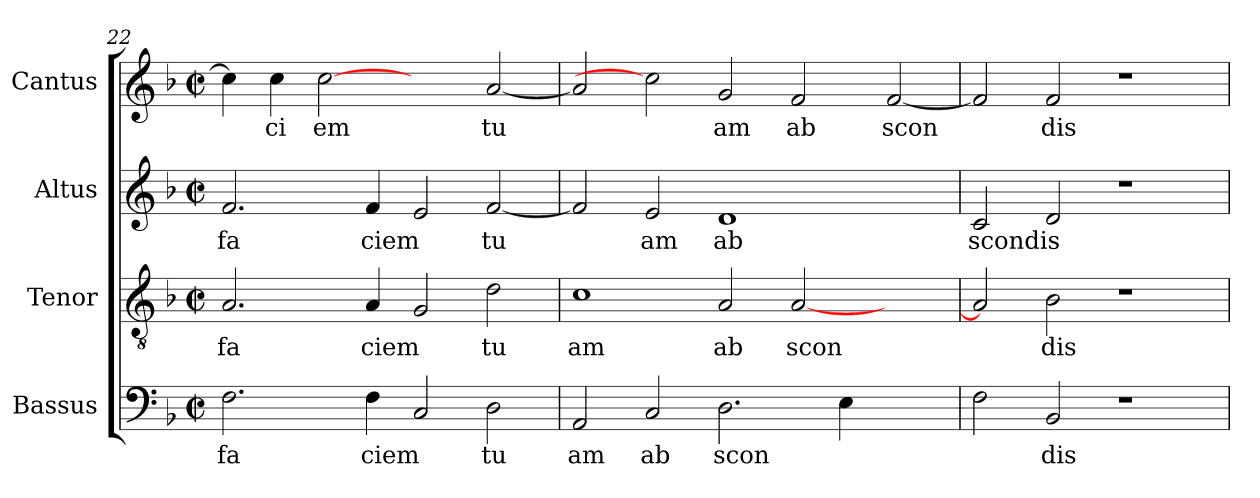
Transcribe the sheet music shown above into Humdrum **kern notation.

**kern	**text	**kern	**text	**kern	**text	**kern	**text
*part4	*part4	*part3	*part3	*part2	*part2	*part1	*part1
*staff4	*staff4	*staff3	*staff3	*staff2	*staff2	*staff1	*staff1
*I"Bassus	*	*I"Tenor	*	*I"Altus	*	*I"Cantus	*
*clefF4	*	*clefGv2	*	*clefG2	*	*clefG2	*
*k[b-]	*	*k[b-]	*	*k[b-]	*	*k[b-]	*
*F:	*	*F:	*	*F:	*	*F:	*
*M2/2	*	*M2/2	*	*M2/2	*	*M2/2	*
*met(c|)	*	*met(c|)	*	*met(c|)	*	*met(c|)	*
=22	=22	=22	=22	=22	=22	=22	=22
!	!LO:LY:b:cj	!	!LO:LY:b:cj	!	!LO:LY:b:cj	!	!
2.F\	fa	2.A/	fa	2.f/	fa	4cc\]	.
!	!	!	!	!	!	!	!LO:LY:b:cj
.	.	.	.	.	.	4cc\	ci
!	!	!	!	!	!	!	!LO:LY:b:cj
.	.	.	.	.	.	[2cc	em
!	!LO:LY:b	!	!LO:LY:b	!	!LO:LY:b	!	!
4F\	ciem	4A/	ciem	4f/	ciem	.	.
2C/	.	2G/	.	2e/	.	2ryy	.
!	!LO:LY:b:cj	!	!LO:LY:b:cj	!	!LO:LY:b:cj	!	!LO:LY:b:cj
2D\	tu	2d\	tu	[<2f/	tu	[<2a/	tu
=23	=23	=23	=23	=23	=23	=23	=23
!	!LO:LY:b:cj	!	!LO:LY:b:cj	!	!	!	!
2AA/	am	1c	am	2f/]	.	2a/]	.
!	!LO:LY:b:cj	!	!	!	!LO:LY:b:cj	!	!
2C/	ab	.	.	2e/	am	2cc]	.
!	!LO:LY:b	!	!LO:LY:b:cj	!	!LO:LY:b:cj	!	!LO:LY:b:cj
2.D\	scon	2A/	ab	1d	ab	2g/	am
!	!	!	!LO:LY:b	!	!	!	!LO:LY:b:cj
.	.	[<2A/	scon	.	.	2f/	ab
4E\	.	.	.	.	.	.	.
!	!	!	!	!	!	!	!LO:LY:b
2ryy	.	2ryy	.	2ryy	.	[<2f/	scon
=24	=24	=24	=24	=24	=24	=24	=24
!	!	!	!	!	!LO:LY:b:cj	!	!
2F\	.	2A/]	.	2c/	scondis	2f/]	.
!	!LO:LY:b:cj	!	!LO:LY:b:cj	!	!	!	!LO:LY:b:cj
2BB-/	dis	2B-\	dis	2d/	.	2f/	dis
1r	.	1r	.	1r	.	1r	.
=	=	=	=	=	=	=	=
*-	*-	*-	*-	*-	*-	*-	*-
